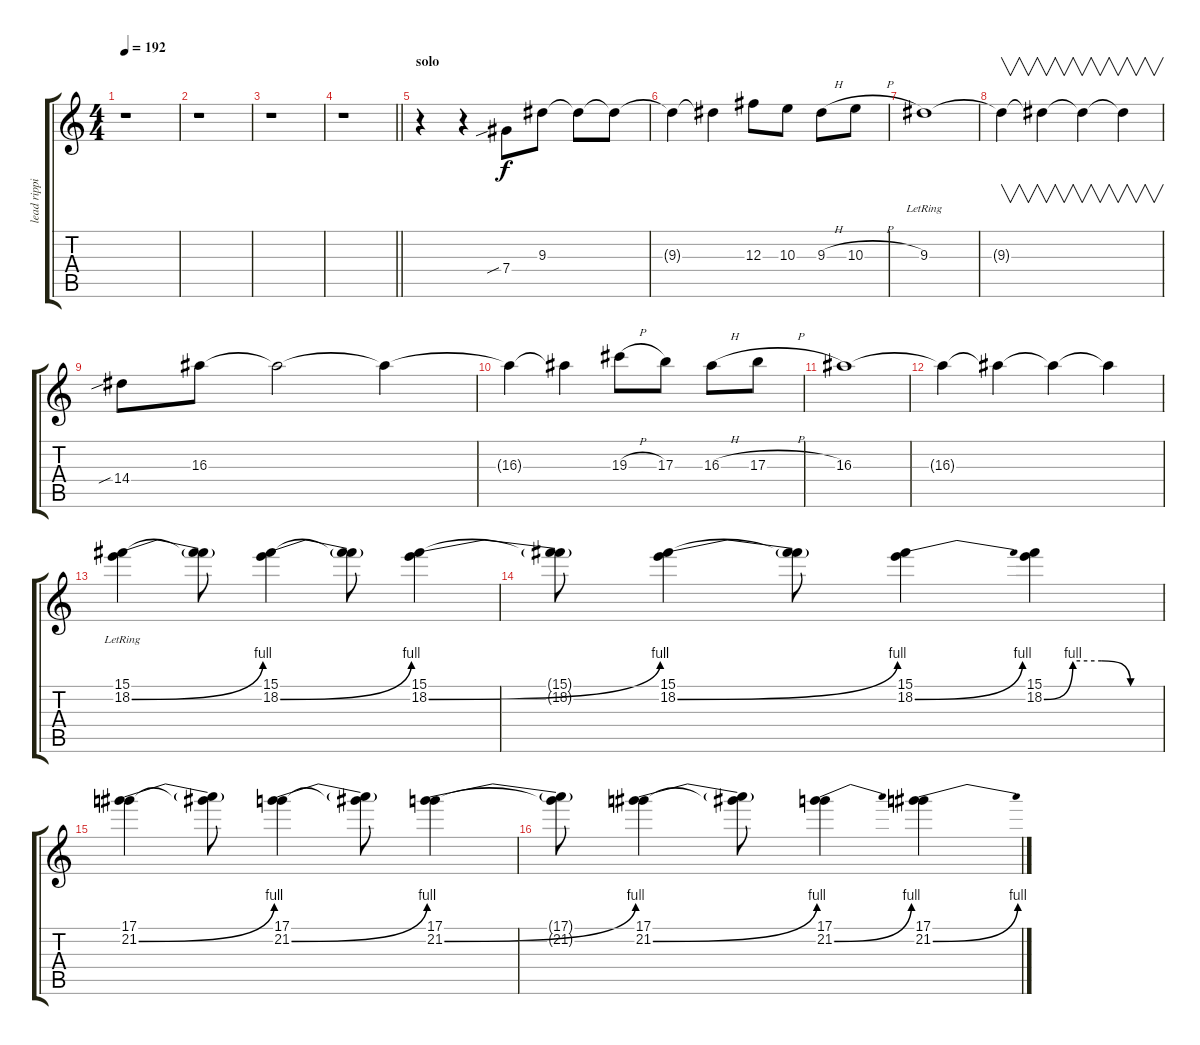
\track ("lead rippin axe" "lead rippi") {instrument distortionguitar}
\staff {score tabs}
\tuning (Eb4 Bb3 Gb3 Db3 Ab2 Eb2) {hide}
\ts (4 4)
\tempo 192
\clef g2
\ks c
r.1{dy f} |
r.1 |
r.1 |
\barLineRight lightlight
r.1 |
\section ("" "solo")
r.4 r.4 7.4{sib}.8 9.3.8 9.3{t}.8 9.3{t}.8 |
9.3{t}.4 9.3{t}.4 12.3.8 10.3.8 9.3{h}.8 10.3{h}.8 |
9.3{lr}.1 |
9.3{t}.4{v} 9.3{t}.4{v} 9.3{t}.4{v} 9.3{t}.4{v} |
14.4{sib}.8 16.3.8 16.3{t}.2 16.3{t}.4 |
16.3{t}.4 16.3{t}.4 19.3{h}.8 17.3.8 16.3{h}.8 17.3{h}.8 |
16.3.1 |
16.3{t}.4 16.3{t}.4 16.3{t}.4 16.3{t}.4 |
(15.1{lr} 18.2{be (bend 0 0 60 4)}).4 (15.1{t} 18.2{t}).8 (15.1 18.2{be (bend 0 0 60 4)}).4 (15.1{t} 18.2{t}).8 (15.1 18.2{be (bend 0 0 60 4)}).4 |
(15.1{t} 18.2{t}).8 (15.1 18.2{be (bend 0 0 60 4)}).4 (15.1{t} 18.2{t}).8 (15.1 18.2{be (bend 0 0 60 4)}).4 (15.1 18.2{be (custom 0 0 15 4 30 4 45 0 60 0)}).4 |
(17.1 21.2{be (bend 0 0 60 4)}).4 (17.1{t} 21.2{t}).8 (17.1 21.2{be (bend 0 0 60 4)}).4 (17.1{t} 21.2{t}).8 (17.1 21.2{be (bend 0 0 60 4)}).4 |
(17.1{t} 21.2{t}).8 (17.1 21.2{be (bend 0 0 60 4)}).4 (17.1{t} 21.2{t}).8 (17.1 21.2{be (bend 0 0 60 4)}).4 (17.1 21.2{be (bend 0 0 60 4)}).4
